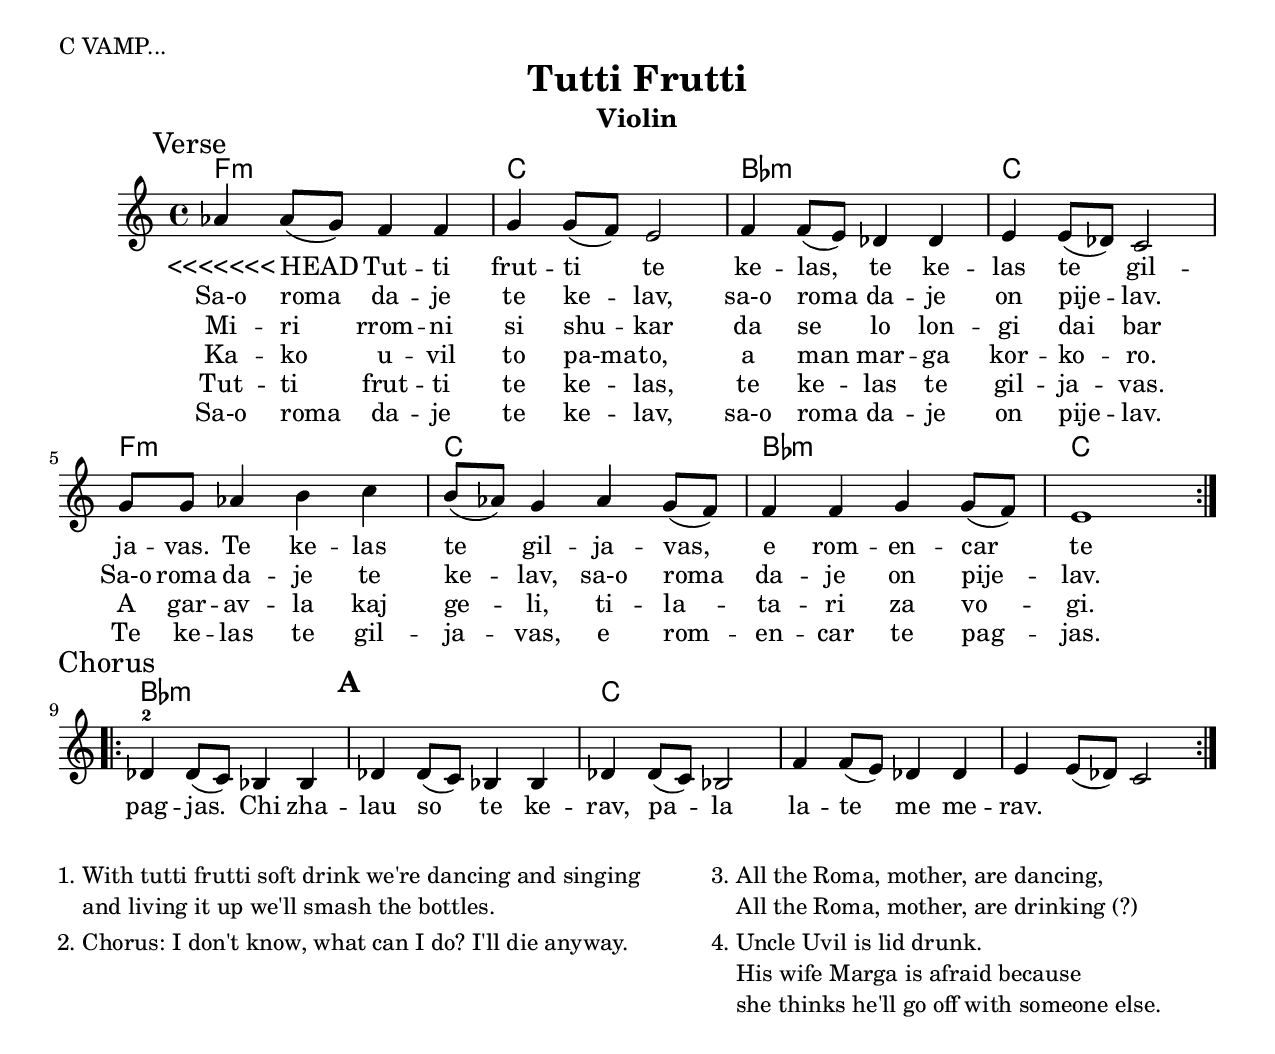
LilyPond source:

\version "2.18.0"
\include "english.ly"
\paper{
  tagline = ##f
  print-all-headers = ##t
  #(set-paper-size "letter")
}
date = #(strftime "%d-%m-%Y" (localtime (current-time)))

%\markup{ \italic{ " Updated " \date  }  }

\markup{ C VAMP... }

%#################################### Melody ########################
melody = \relative c'' {
  \clef treble
  \key a\minor
  \time 4/4
  \set Score.markFormatter = #format-mark-box-alphabet

  %\partial 16*3 a16 d f   %lead in notes

  \repeat volta 2{
    \mark Verse
  \mark \default
    af4  af8 (g) f4 f
    g4 g8 (f) e2|
    f4 f8 (e) df 4 df|
    e4 e8 (df) c2|


    g'8 g af4 b c|
    b8 (af) g4 af g8 (f)|
    f4 f   g4 g8 (f)  |
    e1|


  }
  %\alternative { { }{ } }
  \break
  \repeat volta 2{
    \mark Chorus
    df4-2 df8 (c) bf4 bf|

  \mark \default
    df4 df8 (c) bf4 bf|

    df4 df8 (c) bf2
    f'4 f8 (e) df4 df
    e4 e8 (df) c2
  }
  % \alternative { { }{ } }

}
%################################# Lyrics #####################
\addlyrics{
<<<<<<< HEAD
  Tut -- ti frut -- ti te ke -- las,  te ke -- las te gil -- ja -- vas.
  Te ke -- las te gil -- ja -- vas, e rom -- en -- car te pag -- jas.
  %So danav (chi zhalau?) so te kerav, pala late me merav.
  Chi zha -- lau  so te ke -- rav, pa -- la la -- te me me -- rav.
}

\addlyrics {
  Sa-o roma da -- je te ke -- lav, sa-o roma da -- je on pije -- lav.
  Sa-o roma da -- je te ke -- lav, sa-o roma da -- je on pije -- lav.
}

\addlyrics {
  Mi -- ri rrom -- ni si shu -- kar da se lo lon -- gi dai bar
  %Miri rromni si bruneto da shi mai bari talento
}
\addlyrics {
  Ka -- ko u -- vil to pa-ma -- to, a man mar -- ga kor -- ko -- ro.
  A gar -- av -- la kaj ge -- li, ti -- la -- ta -- ri za vo -- gi.
}
\addlyrics {
Tut -- ti frut -- ti te ke -- las,  te ke -- las te gil -- ja -- vas.
Te ke -- las te gil -- ja -- vas, e rom -- en -- car te pag -- jas.
}

\addlyrics {
Sa-o roma da -- je te ke -- lav, sa-o roma da -- je on pije -- lav.
}
%################################# Chords #######################
harmonies = \chordmode {
  f1:m
  c1
  bf1:m
  c1


  f1:m
  c1
  bf1:m
  c1

  %B
  bf1*2:m

  c1
}

\score {
  <<
    \new ChordNames {
      \set chordChanges = ##f
      \harmonies
    }
    \new Staff
    \melody
  >>
  \header{
    title= "Tutti Frutti"
    subtitle=""
    composer= ""
    instrument = "Violin"
    arranger= ""
  }
  \midi{\tempo 4 = 120}
  \layout{indent = 1.0\cm}
}

% more verses:
\markup{}
\markup {
  \fill-line {
    \hspace #0.1 % distance from left margin
    \column {
      \line { "1."
              \column {
                "With tutti frutti soft drink we're dancing and singing"
                "and living it up we'll smash the bottles."
              }
      }
      \hspace #0.2 % vertical distance between verses
      \line { "2."
              \column {
                "Chorus: I don't know, what can I do? I'll die anyway."
              }
      }
    }
    \hspace #0.1  % horiz. distance between columns
    \column {
      \line { "3."
              \column {
                "All the Roma, mother, are dancing,"
                "All the Roma, mother, are drinking (?)"

              }
      }
      \hspace #0.2 % distance between verses
      \line { "4."
              \column {
                "Uncle Uvil is lid drunk."
                "His wife Marga is afraid because"
                "she thinks he'll go off with someone else."
              }
      }
    }
    \hspace #0.1 % distance to right margin
  }
}

%{
 Tutti frutti te kelas, te kelas te giljavas.
Te kelas te giljavas, e romencar te pagjas.
So danav (chi zhalau?) so te kerav, pala late me merav.

Sa o roma daje te kelav, sa o roma daje on pijelav
So danav (chi zhalau?) so te kerav, pala late me merav.

Kako uvil to pamato, a man marga korkoro.
A garavla kaj geli, tilatari za vogi.
So danav (chi zhalau?) so te kerav, pala late me merav.

Moi, j'ai eu ça d'Erika Serre qui le chante dans le spectacle Vertigo de Tony Gatlif
TUTTI FRUTTI TE KELAS
TE KELAS TE GUILIA BAS
TE KELAS, TE GUILIA BAS
MERA MERSA TE MANGAS

TSHIIDJA SO SE TE KERAO
PALLALATE MEMERAO

SAO ROMA DAJE
KERAO
SAO ROMA DAJE
ON PIELAO
TSHIIDJA SO SE TE KERAO
PALLALATE MEMERAO

MIRI ROMNI SI BRUNETTO
AI SILA
BARO TALEITO
MIRI ROMNI SI CHUKAR
SRI LULU GIA DAIBAL

With tutti frutti soft drink we're dancing and singing and living
 it up we'll smash the bottles.

 Chorus: I don't know, what can i do? I'll die anyway.
All the Roma, mother, are dancing, all the Roma, mother, are drinking (?)
Uncle Uvil is "lid drunk".
His wife Marga is afraid because she thinks he'll go off with someone else.
%}
%{
 Tutti frutti te kelas, te kelas te giljavas.
Te kelas te giljavas, e romencar te pagjas.
So danav (chi zhalau?) so te kerav, pala late me merav.

Sa o roma daje te kelav, sa o roma daje on pijelav
So danav (chi zhalau?) so te kerav, pala late me merav.

Kako uvil to pamato, a man marga korkoro.
A garavla kaj geli, tilatari za vogi.
So danav (chi zhalau?) so te kerav, pala late me merav.

Moi, j'ai eu ça d'Erika Serre qui le chante dans le spectacle Vertigo de Tony Gatlif
TUTTI FRUTTI TE KELAS
TE KELAS TE GUILIA BAS
TE KELAS, TE GUILIA BAS
MERA MERSA TE MANGAS

TSHIIDJA SO SE TE KERAO
PALLALATE MEMERAO

SAO ROMA DAJE
KERAO
SAO ROMA DAJE
ON PIELAO
TSHIIDJA SO SE TE KERAO
PALLALATE MEMERAO

MIRI ROMNI SI BRUNETTO
AI SILA
BARO TALEITO
MIRI ROMNI SI CHUKAR
SRI LULU GIA DAIBAL

With tutti frutti soft drink we're dancing and singing and living it up we'll smash the bottles.

 Chorus: I don't know, what can i do? I'll die anyway.
All the Roma, mother, are dancing, all the Roma, mother, are drinking (?)
Uncle Uvil is "lid drunk".
His wife Marga is afraid because she thinks he'll go off with someone else.
%}
